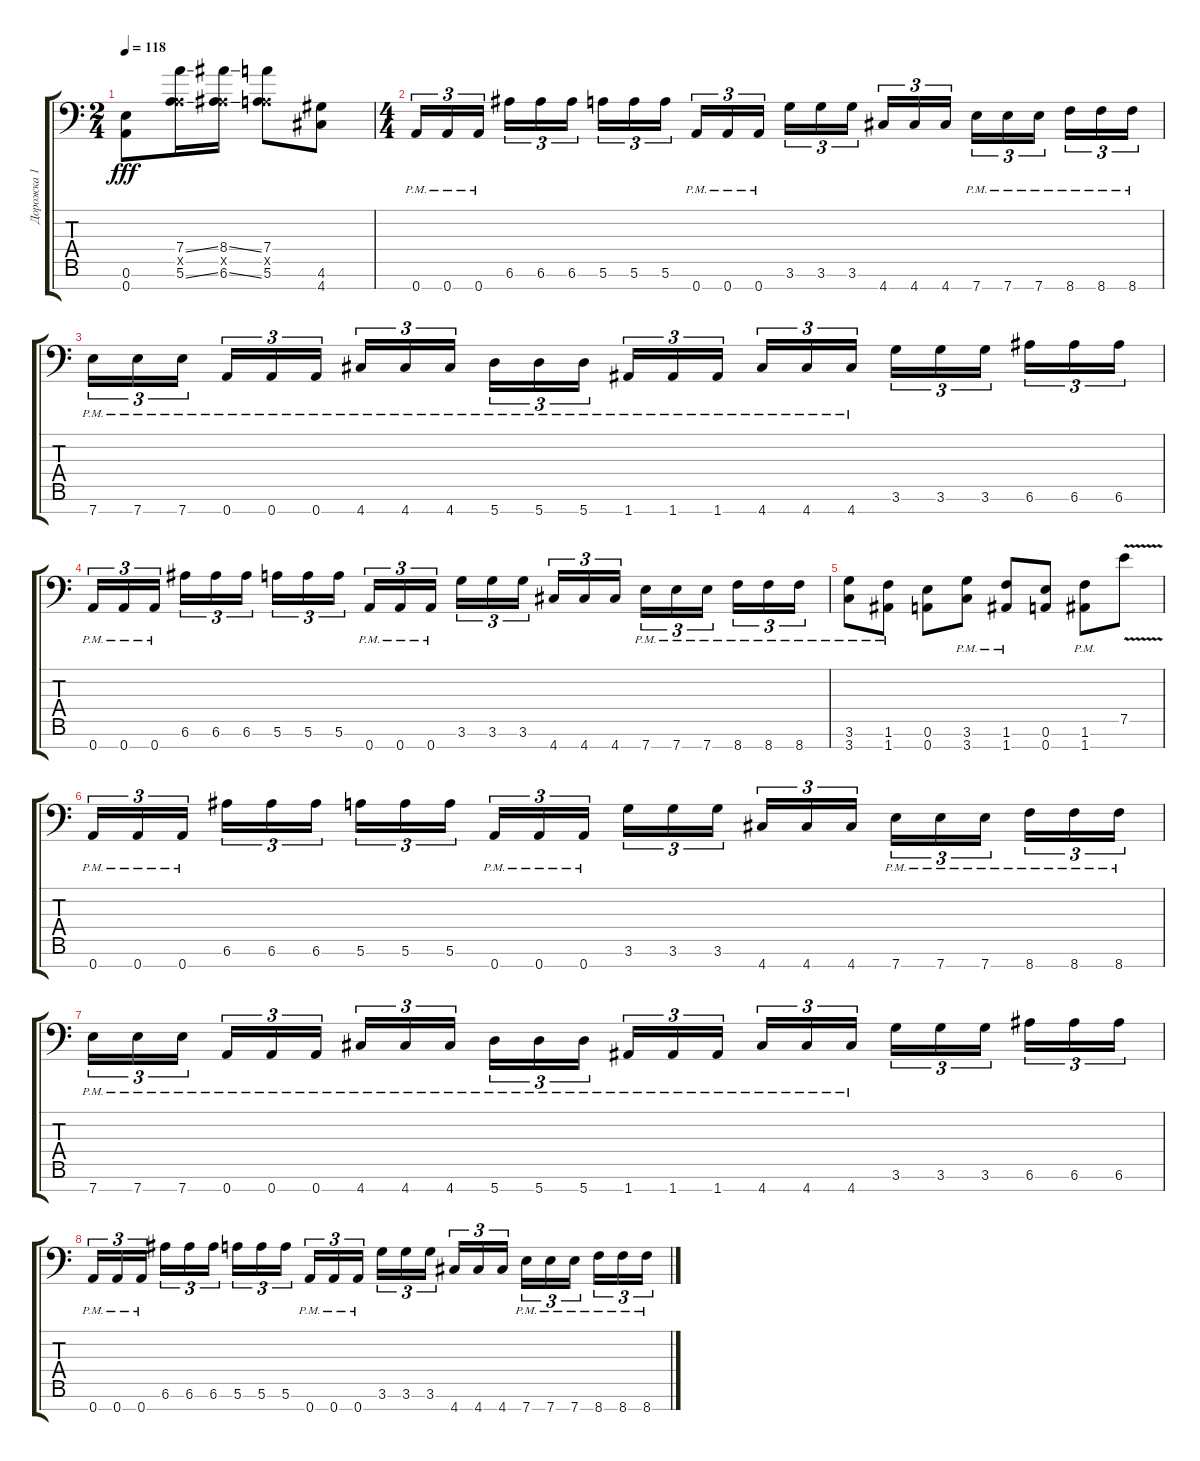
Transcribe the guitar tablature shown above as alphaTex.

\track ("Дорожка 1" "Дорожка 1") {instrument distortionguitar}
\staff {score tabs}
\tuning (E4 B3 G3 D3 A2 E2 A1) {hide}
\ts (2 4)
\tempo 118
\clef f4
\ks c
(0.6 0.7).8{dy fff} (7.4{ss} 0.5{x} 5.6{ss}).16 (8.4{ss} 0.5{x} 6.6{ss}).16 (7.4 0.5{x} 5.6).8 (4.6 4.7).8 |
\ts (4 4)
0.7{pm}.16{tu (3 2)} 0.7{pm}.16{tu (3 2)} 0.7{pm}.16{tu (3 2) beam splitsecondary} 6.6.16{tu (3 2)} 6.6.16{tu (3 2)} 6.6.16{tu (3 2)} 5.6.16{tu (3 2)} 5.6.16{tu (3 2)} 5.6.16{tu (3 2) beam splitsecondary} 0.7{pm}.16{tu (3 2)} 0.7{pm}.16{tu (3 2)} 0.7{pm}.16{tu (3 2)} 3.6.16{tu (3 2)} 3.6.16{tu (3 2)} 3.6.16{tu (3 2) beam splitsecondary} 4.7.16{tu (3 2)} 4.7.16{tu (3 2)} 4.7.16{tu (3 2)} 7.7{pm}.16{tu (3 2)} 7.7{pm}.16{tu (3 2)} 7.7{pm}.16{tu (3 2) beam splitsecondary} 8.7{pm}.16{tu (3 2)} 8.7{pm}.16{tu (3 2)} 8.7{pm}.16{tu (3 2)} |
7.7{pm}.16{tu (3 2)} 7.7{pm}.16{tu (3 2)} 7.7{pm}.16{tu (3 2) beam splitsecondary} 0.7{pm}.16{tu (3 2)} 0.7{pm}.16{tu (3 2)} 0.7{pm}.16{tu (3 2)} 4.7{pm}.16{tu (3 2)} 4.7{pm}.16{tu (3 2)} 4.7{pm}.16{tu (3 2) beam splitsecondary} 5.7{pm}.16{tu (3 2)} 5.7{pm}.16{tu (3 2)} 5.7{pm}.16{tu (3 2)} 1.7{pm}.16{tu (3 2)} 1.7{pm}.16{tu (3 2)} 1.7{pm}.16{tu (3 2) beam splitsecondary} 4.7{pm}.16{tu (3 2)} 4.7{pm}.16{tu (3 2)} 4.7{pm}.16{tu (3 2)} 3.6.16{tu (3 2)} 3.6.16{tu (3 2)} 3.6.16{tu (3 2) beam splitsecondary} 6.6.16{tu (3 2)} 6.6.16{tu (3 2)} 6.6.16{tu (3 2)} |
0.7{pm}.16{tu (3 2)} 0.7{pm}.16{tu (3 2)} 0.7{pm}.16{tu (3 2) beam splitsecondary} 6.6.16{tu (3 2)} 6.6.16{tu (3 2)} 6.6.16{tu (3 2)} 5.6.16{tu (3 2)} 5.6.16{tu (3 2)} 5.6.16{tu (3 2) beam splitsecondary} 0.7{pm}.16{tu (3 2)} 0.7{pm}.16{tu (3 2)} 0.7{pm}.16{tu (3 2)} 3.6.16{tu (3 2)} 3.6.16{tu (3 2)} 3.6.16{tu (3 2) beam splitsecondary} 4.7.16{tu (3 2)} 4.7.16{tu (3 2)} 4.7.16{tu (3 2)} 7.7{pm}.16{tu (3 2)} 7.7{pm}.16{tu (3 2)} 7.7{pm}.16{tu (3 2) beam splitsecondary} 8.7{pm}.16{tu (3 2)} 8.7{pm}.16{tu (3 2)} 8.7{pm}.16{tu (3 2)} |
(3.6{pm} 3.7{pm}).8 (1.6{pm} 1.7{pm}).8 (0.6 0.7).8 (3.6{pm} 3.7{pm}).8 (1.6{pm} 1.7{pm}).8 (0.6 0.7).8 (1.6{pm} 1.7{pm}).8 7.5{v}.8 |
0.7{pm}.16{tu (3 2)} 0.7{pm}.16{tu (3 2)} 0.7{pm}.16{tu (3 2) beam splitsecondary} 6.6.16{tu (3 2)} 6.6.16{tu (3 2)} 6.6.16{tu (3 2)} 5.6.16{tu (3 2)} 5.6.16{tu (3 2)} 5.6.16{tu (3 2) beam splitsecondary} 0.7{pm}.16{tu (3 2)} 0.7{pm}.16{tu (3 2)} 0.7{pm}.16{tu (3 2)} 3.6.16{tu (3 2)} 3.6.16{tu (3 2)} 3.6.16{tu (3 2) beam splitsecondary} 4.7.16{tu (3 2)} 4.7.16{tu (3 2)} 4.7.16{tu (3 2)} 7.7{pm}.16{tu (3 2)} 7.7{pm}.16{tu (3 2)} 7.7{pm}.16{tu (3 2) beam splitsecondary} 8.7{pm}.16{tu (3 2)} 8.7{pm}.16{tu (3 2)} 8.7{pm}.16{tu (3 2)} |
7.7{pm}.16{tu (3 2)} 7.7{pm}.16{tu (3 2)} 7.7{pm}.16{tu (3 2) beam splitsecondary} 0.7{pm}.16{tu (3 2)} 0.7{pm}.16{tu (3 2)} 0.7{pm}.16{tu (3 2)} 4.7{pm}.16{tu (3 2)} 4.7{pm}.16{tu (3 2)} 4.7{pm}.16{tu (3 2) beam splitsecondary} 5.7{pm}.16{tu (3 2)} 5.7{pm}.16{tu (3 2)} 5.7{pm}.16{tu (3 2)} 1.7{pm}.16{tu (3 2)} 1.7{pm}.16{tu (3 2)} 1.7{pm}.16{tu (3 2) beam splitsecondary} 4.7{pm}.16{tu (3 2)} 4.7{pm}.16{tu (3 2)} 4.7{pm}.16{tu (3 2)} 3.6.16{tu (3 2)} 3.6.16{tu (3 2)} 3.6.16{tu (3 2) beam splitsecondary} 6.6.16{tu (3 2)} 6.6.16{tu (3 2)} 6.6.16{tu (3 2)} |
0.7{pm}.16{tu (3 2)} 0.7{pm}.16{tu (3 2)} 0.7{pm}.16{tu (3 2) beam splitsecondary} 6.6.16{tu (3 2)} 6.6.16{tu (3 2)} 6.6.16{tu (3 2)} 5.6.16{tu (3 2)} 5.6.16{tu (3 2)} 5.6.16{tu (3 2) beam splitsecondary} 0.7{pm}.16{tu (3 2)} 0.7{pm}.16{tu (3 2)} 0.7{pm}.16{tu (3 2)} 3.6.16{tu (3 2)} 3.6.16{tu (3 2)} 3.6.16{tu (3 2) beam splitsecondary} 4.7.16{tu (3 2)} 4.7.16{tu (3 2)} 4.7.16{tu (3 2)} 7.7{pm}.16{tu (3 2)} 7.7{pm}.16{tu (3 2)} 7.7{pm}.16{tu (3 2) beam splitsecondary} 8.7{pm}.16{tu (3 2)} 8.7{pm}.16{tu (3 2)} 8.7{pm}.16{tu (3 2)}
